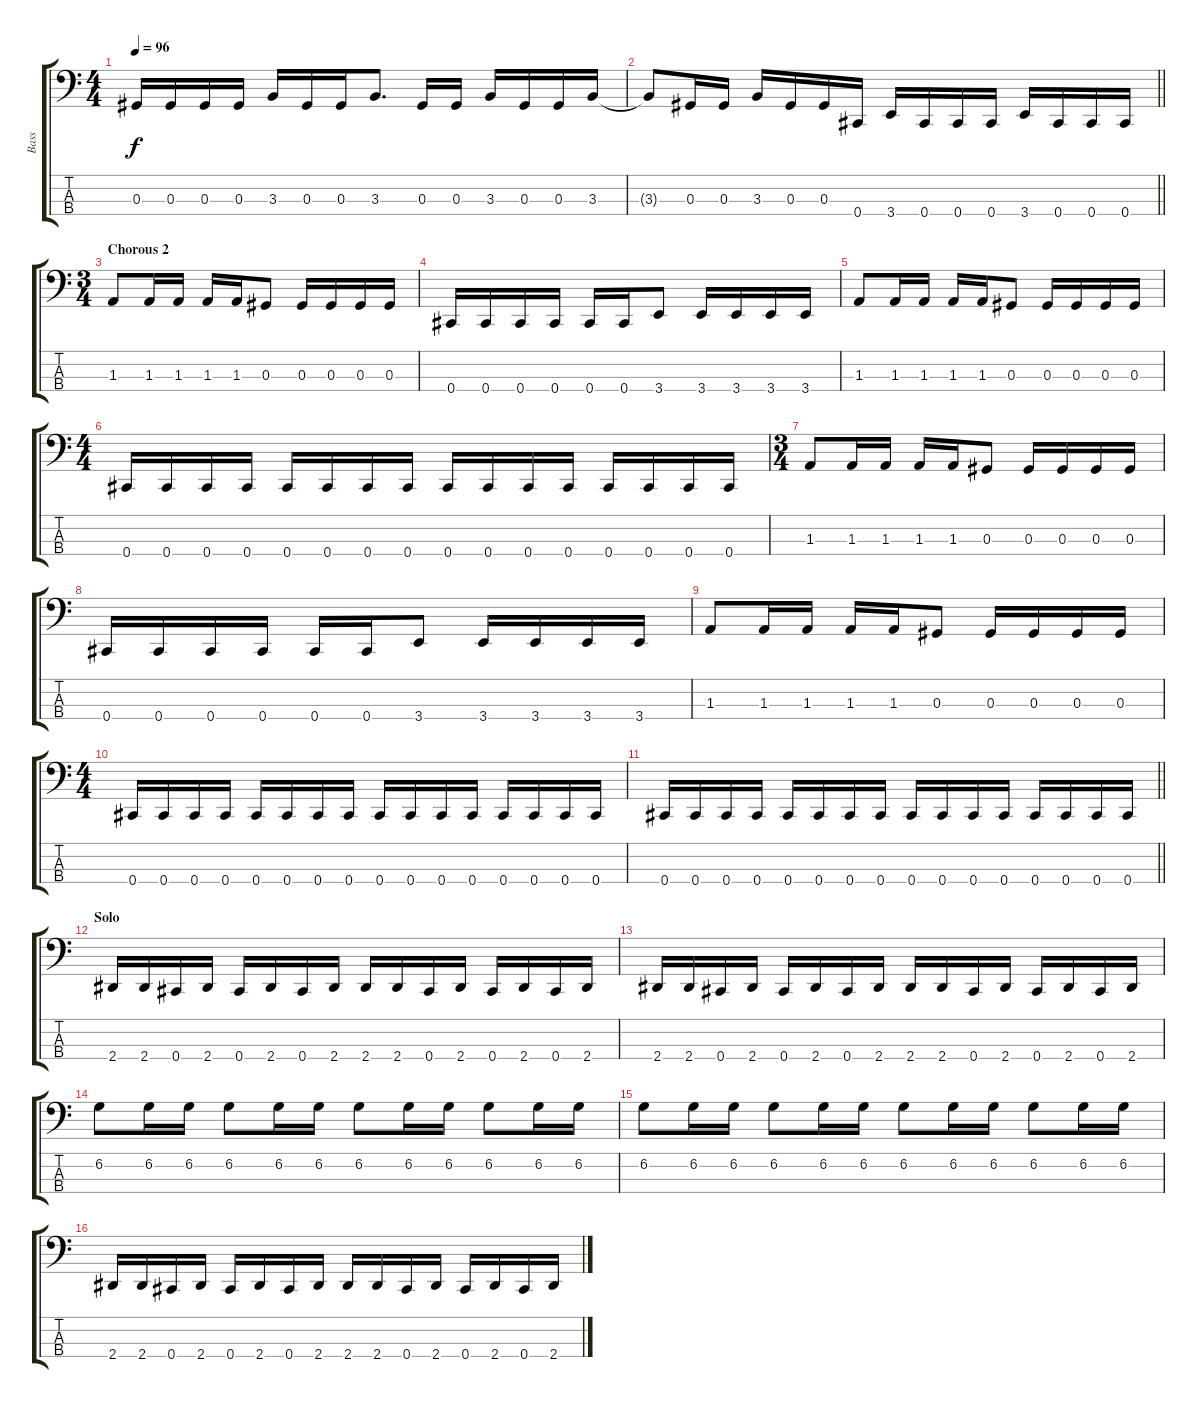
\track ("Bass" "Bass") {instrument electricbasspick}
\staff {score tabs}
\tuning (Gb2 Db2 Ab1 Db1) {hide}
\ts (4 4)
\tempo 96
\clef f4
\ks c
0.3.16{dy f} 0.3.16 0.3.16 0.3.16 3.3.16 0.3.16 0.3.16 3.3.8{d} 0.3.16 0.3.16 3.3.16 0.3.16 0.3.16 3.3.16 |
\barLineRight lightlight
3.3{t}.8 0.3.16 0.3.16 3.3.16 0.3.16 0.3.16 0.4.16 3.4.16 0.4.16 0.4.16 0.4.16 3.4.16 0.4.16 0.4.16 0.4.16 |
\ts (3 4)
\section ("" "Chorous 2")
1.3.8 1.3.16 1.3.16 1.3.16 1.3.16 0.3.8 0.3.16 0.3.16 0.3.16 0.3.16 |
0.4.16 0.4.16 0.4.16 0.4.16 0.4.16 0.4.16 3.4.8 3.4.16 3.4.16 3.4.16 3.4.16 |
1.3.8 1.3.16 1.3.16 1.3.16 1.3.16 0.3.8 0.3.16 0.3.16 0.3.16 0.3.16 |
\ts (4 4)
0.4.16 0.4.16 0.4.16 0.4.16 0.4.16 0.4.16 0.4.16 0.4.16 0.4.16 0.4.16 0.4.16 0.4.16 0.4.16 0.4.16 0.4.16 0.4.16 |
\ts (3 4)
1.3.8 1.3.16 1.3.16 1.3.16 1.3.16 0.3.8 0.3.16 0.3.16 0.3.16 0.3.16 |
0.4.16 0.4.16 0.4.16 0.4.16 0.4.16 0.4.16 3.4.8 3.4.16 3.4.16 3.4.16 3.4.16 |
1.3.8 1.3.16 1.3.16 1.3.16 1.3.16 0.3.8 0.3.16 0.3.16 0.3.16 0.3.16 |
\ts (4 4)
0.4.16 0.4.16 0.4.16 0.4.16 0.4.16 0.4.16 0.4.16 0.4.16 0.4.16 0.4.16 0.4.16 0.4.16 0.4.16 0.4.16 0.4.16 0.4.16 |
\barLineRight lightlight
0.4.16 0.4.16 0.4.16 0.4.16 0.4.16 0.4.16 0.4.16 0.4.16 0.4.16 0.4.16 0.4.16 0.4.16 0.4.16 0.4.16 0.4.16 0.4.16 |
\section ("" "Solo")
2.4.16 2.4.16 0.4.16 2.4.16 0.4.16 2.4.16 0.4.16 2.4.16 2.4.16 2.4.16 0.4.16 2.4.16 0.4.16 2.4.16 0.4.16 2.4.16 |
2.4.16 2.4.16 0.4.16 2.4.16 0.4.16 2.4.16 0.4.16 2.4.16 2.4.16 2.4.16 0.4.16 2.4.16 0.4.16 2.4.16 0.4.16 2.4.16 |
6.2.8 6.2.16 6.2.16 6.2.8 6.2.16 6.2.16 6.2.8 6.2.16 6.2.16 6.2.8 6.2.16 6.2.16 |
6.2.8 6.2.16 6.2.16 6.2.8 6.2.16 6.2.16 6.2.8 6.2.16 6.2.16 6.2.8 6.2.16 6.2.16 |
2.4.16 2.4.16 0.4.16 2.4.16 0.4.16 2.4.16 0.4.16 2.4.16 2.4.16 2.4.16 0.4.16 2.4.16 0.4.16 2.4.16 0.4.16 2.4.16
